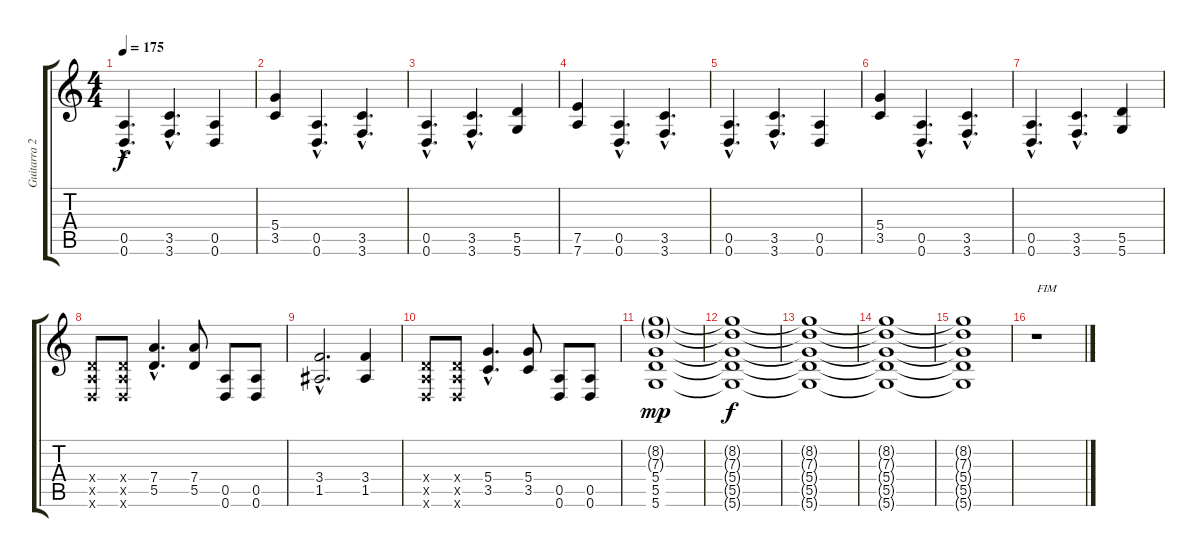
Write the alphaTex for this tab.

\track ("Guitarra 2" "Guitarra 2") {instrument distortionguitar}
\staff {score tabs}
\tuning (E4 B3 G3 D3 A2 D2) {hide}
\ts (4 4)
\tempo 175
\clef g2
\ks c
(0.5{hac} 0.6{hac}).4{d dy f} (3.5{hac} 3.6{hac}).4{d} (0.5 0.6).4 |
(5.4 3.5).4 (0.5{hac} 0.6{hac}).4{d} (3.5{hac} 3.6{hac}).4{d} |
(0.5{hac} 0.6{hac}).4{d} (3.5{hac} 3.6{hac}).4{d} (5.5 5.6).4 |
(7.5 7.6).4 (0.5{hac} 0.6{hac}).4{d} (3.5{hac} 3.6{hac}).4{d} |
(0.5{hac} 0.6{hac}).4{d} (3.5{hac} 3.6{hac}).4{d} (0.5 0.6).4 |
(5.4 3.5).4 (0.5{hac} 0.6{hac}).4{d} (3.5{hac} 3.6{hac}).4{d} |
(0.5{hac} 0.6{hac}).4{d} (3.5{hac} 3.6{hac}).4{d} (5.5 5.6).4 |
(0.4{x} 0.5{x} 0.6{x}).8{volume 16 balance 8} (0.4{x} 0.5{x} 0.6{x}).8 (7.4{hac} 5.5{hac}).4{d volume 13 balance 1} (7.4 5.5).8 (0.5 0.6).8{volume 11 instrument electricguitarmuted} (0.5 0.6).8 |
(3.4{hac} 1.5{hac}).2{d volume 13 instrument distortionguitar} (3.4 1.5).4 |
(0.4{x} 0.5{x} 0.6{x}).8{volume 16 balance 8} (0.4{x} 0.5{x} 0.6{x}).8 (5.4{hac} 3.5{hac}).4{d volume 13 balance 1} (5.4 3.5).8 (0.5 0.6).8{volume 11 instrument electricguitarmuted} (0.5 0.6).8 |
(8.2{g} 7.3{g} 5.4 5.5 5.6).1{dy mp volume 13 instrument distortionguitar} |
(8.2{t} 7.3{t} 5.4{t} 5.5{t} 5.6{t}).1{dy f} |
(8.2{t} 7.3{t} 5.4{t} 5.5{t} 5.6{t}).1 |
(8.2{t} 7.3{t} 5.4{t} 5.5{t} 5.6{t}).1 |
(8.2{t} 7.3{t} 5.4{t} 5.5{t} 5.6{t}).1 |
r.1{txt "FIM"}
